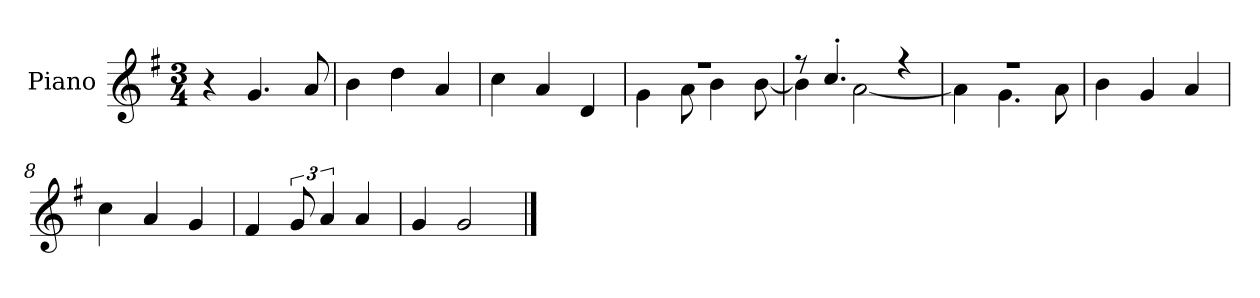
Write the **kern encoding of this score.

**kern
*part1
*staff1
*I"Piano
*I'P-no
*clefG2
*k[f#]
*M3/4
*MM169
=1
4r
4.g/
8a/
=2
4b\
4dd\
4a/
=3
4cc\
4a/
4d/
=4
*^
2.r	4g\
.	8a\
.	4b\
.	[8b\
=5	=5
8r	4b\]
4.cc'/	.
.	[2a\
4r	.
=6	=6
2.r	4a\]
.	4.g\
.	8a\
*v	*v
=7
4b\
4g/
4a/
=8
4cc\
4a/
4g/
=9
4f#/
12g/
6a/
4a/
!!LO:LB:g=z
=10
4g/
2g/
==
*-
